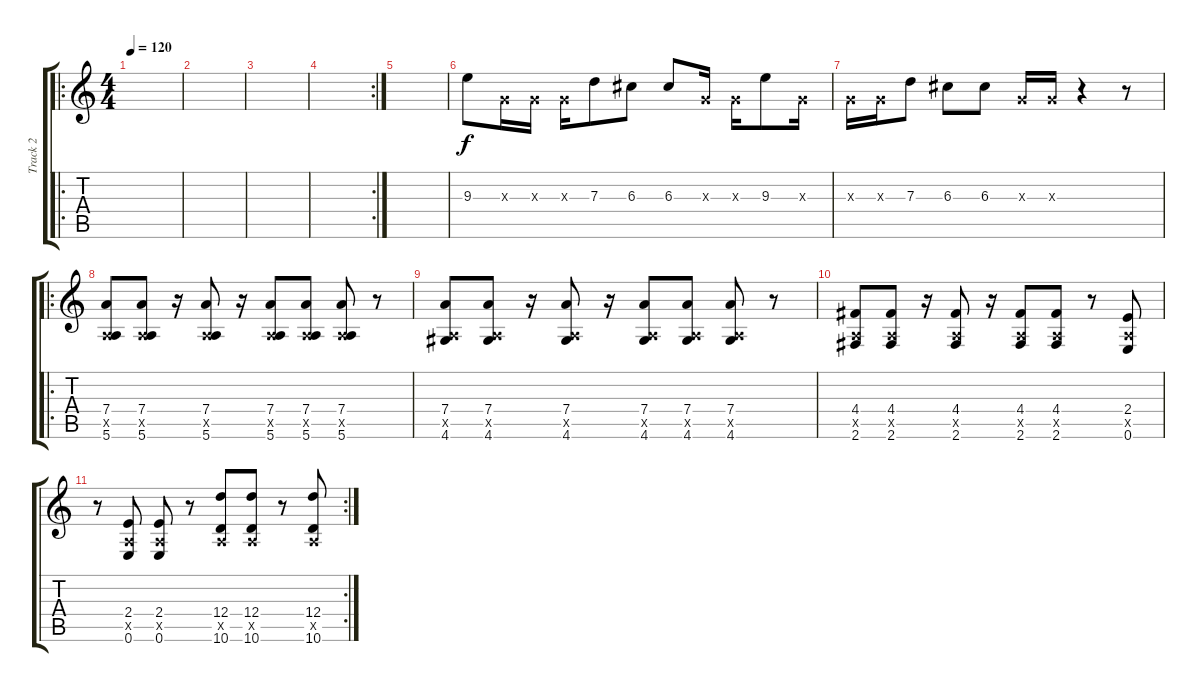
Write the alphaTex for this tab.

\track ("Track 2" "Track 2") {instrument distortionguitar}
\staff {score tabs}
\tuning (E4 B3 G3 D3 A2 E2) {hide}
\ro
\ts (4 4)
\tempo 120
\clef g2
\ks c
|
|
|
\rc 2
|
|
9.3.8 0.3{x}.16 0.3{x}.16 0.3{x}.16 7.3.8 6.3.8 6.3.8 0.3{x}.16 0.3{x}.16 9.3.8 0.3{x}.16 |
0.3{x}.16 0.3{x}.16 7.3.8 6.3.8 6.3.8 0.3{x}.16 0.3{x}.16 r.4 r.8 |
\ro
(7.4 0.5{x} 5.6).8 (7.4 0.5{x} 5.6).8 r.16 (7.4 0.5{x} 5.6).8 r.16 (7.4 0.5{x} 5.6).8 (7.4 0.5{x} 5.6).8 (7.4 0.5{x} 5.6).8 r.8 |
(7.4 0.5{x} 4.6).8 (7.4 0.5{x} 4.6).8 r.16 (7.4 0.5{x} 4.6).8 r.16 (7.4 0.5{x} 4.6).8 (7.4 0.5{x} 4.6).8 (7.4 0.5{x} 4.6).8 r.8 |
(4.4 0.5{x} 2.6).8 (4.4 0.5{x} 2.6).8 r.16 (4.4 0.5{x} 2.6).8 r.16 (4.4 0.5{x} 2.6).8 (4.4 0.5{x} 2.6).8 r.8 (2.4 0.5{x} 0.6).8 |
\rc 2
r.8 (2.4 0.5{x} 0.6).8 (2.4 0.5{x} 0.6).8 r.8 (12.4 0.5{x} 10.6).8 (12.4 0.5{x} 10.6).8 r.8 (12.4 0.5{x} 10.6).8
